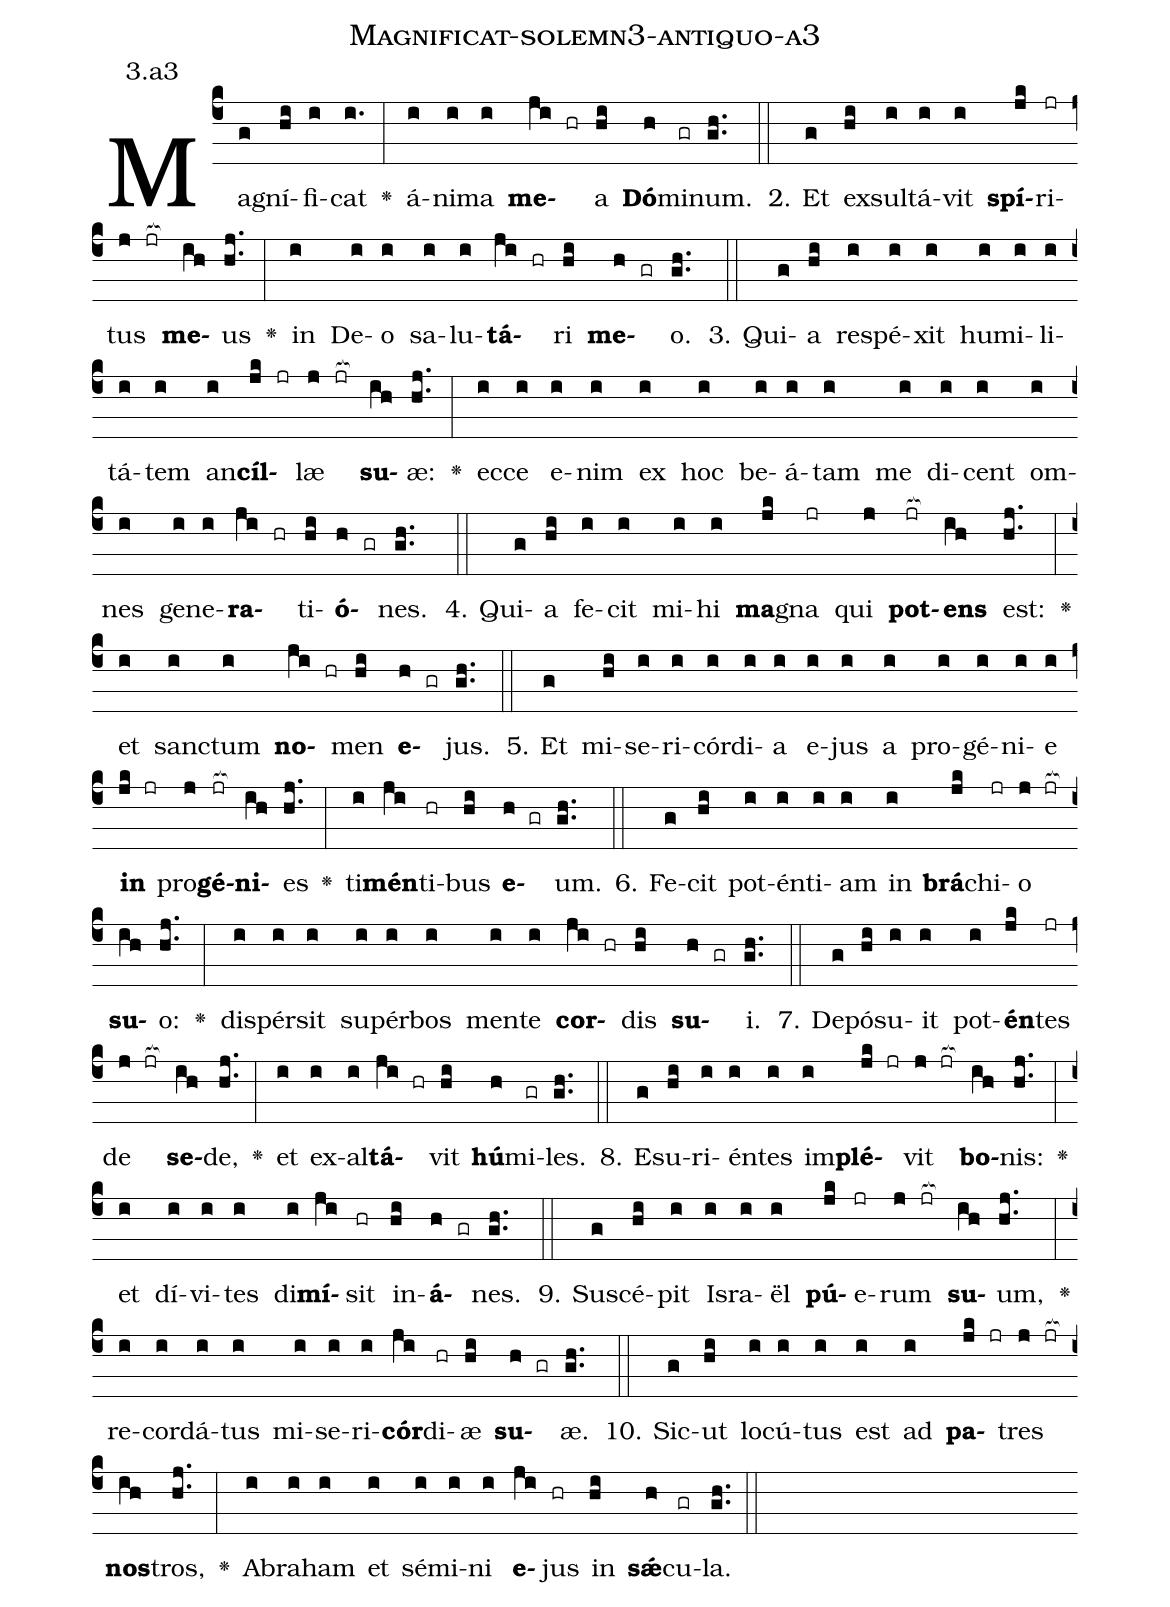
name: Magnificat-solemn3-antiquo-a3;
annotation: 3.a3;
%%
(c4)Ma(g)gní(hi)fi(i)cat(i.) <v>\greheightstar</v>(:) á(i)ni(i)ma(i) <b>me</b>(ji hr)a(hi) <b>Dó</b>(h)mi(gr)num.(gh..) (::)
2. Et(g) ex(hi)sul(i)tá(i)vit(i) <b>spí</b>(jk)ri(jr)tus(j jr[ocb:1{]) <b>me</b>(ih[ocb:0}])us(hj..) <v>\greheightstar</v>(:) in(i) De(i)o(i) sa(i)lu(i)<b>tá</b>(ji hr)ri(hi) <b>me</b>(h gr)o.(gh..) (::)
3. Qui(g)a(hi) re(i)spé(i)xit(i) hu(i)mi(i)li(i)tá(i)tem(i) an(i)<b>cíl</b>(jk jr)læ(j jr[ocb:1{]) <b>su</b>(ih[ocb:0}])æ:(hj..) <v>\greheightstar</v>(:) ec(i)ce(i) e(i)nim(i) ex(i) hoc(i) be(i)á(i)tam(i) me(i) di(i)cent(i) om(i)nes(i) ge(i)ne(i)<b>ra</b>(ji hr)ti(hi)<b>ó</b>(h gr)nes.(gh..) (::)
4. Qui(g)a(hi) fe(i)cit(i) mi(i)hi(i) <b>ma</b>(jk)gna(jr) qui(j) <b>pot</b>(jr[ocb:1{])<b>ens</b>(ih[ocb:0}]) est:(hj..) <v>\greheightstar</v>(:) et(i) sanc(i)tum(i) <b>no</b>(ji hr)men(hi) <b>e</b>(h gr)jus.(gh..) (::)
5. Et(g) mi(hi)se(i)ri(i)cór(i)di(i)a(i) e(i)jus(i) a(i) pro(i)gé(i)ni(i)e(i) <b>in</b>(jk jr) pro(j)<b>gé</b>(jr[ocb:1{])<b>ni</b>(ih[ocb:0}])es(hj..) <v>\greheightstar</v>(:) ti(i)<b>mén</b>(ji)ti(hr)bus(hi) <b>e</b>(h gr)um.(gh..) (::)
6. Fe(g)cit(hi) pot(i)én(i)ti(i)am(i) in(i) <b>brá</b>(jk)chi(jr)o(j jr[ocb:1{]) <b>su</b>(ih[ocb:0}])o:(hj..) <v>\greheightstar</v>(:) di(i)spér(i)sit(i) su(i)pér(i)bos(i) men(i)te(i) <b>cor</b>(ji hr)dis(hi) <b>su</b>(h gr)i.(gh..) (::)
7. De(g)pó(hi)su(i)it(i) pot(i)<b>én</b>(jk)tes(jr) de(j jr[ocb:1{]) <b>se</b>(ih[ocb:0}])de,(hj..) <v>\greheightstar</v>(:) et(i) ex(i)al(i)<b>tá</b>(ji hr)vit(hi) <b>hú</b>(h)mi(gr)les.(gh..) (::)
8. E(g)su(hi)ri(i)én(i)tes(i) im(i)<b>plé</b>(jk jr)vit(j jr[ocb:1{]) <b>bo</b>(ih[ocb:0}])nis:(hj..) <v>\greheightstar</v>(:) et(i) dí(i)vi(i)tes(i) di(i)<b>mí</b>(ji)sit(hr) in(hi)<b>á</b>(h gr)nes.(gh..) (::)
9. Su(g)scé(hi)pit(i) Is(i)ra(i)ël(i) <b>pú</b>(jk)e(jr)rum(j jr[ocb:1{]) <b>su</b>(ih[ocb:0}])um,(hj..) <v>\greheightstar</v>(:) re(i)cor(i)dá(i)tus(i) mi(i)se(i)ri(i)<b>cór</b>(ji)di(hr)æ(hi) <b>su</b>(h gr)æ.(gh..) (::)
10. Sic(g)ut(hi) lo(i)cú(i)tus(i) est(i) ad(i) <b>pa</b>(jk jr)tres(j jr[ocb:1{]) <b>nos</b>(ih[ocb:0}])tros,(hj..) <v>\greheightstar</v>(:) A(i)bra(i)ham(i) et(i) sé(i)mi(i)ni(i) <b>e</b>(ji)jus(hr) in(hi) <b>sǽ</b>(h)cu(gr)la.(gh..) (::)
